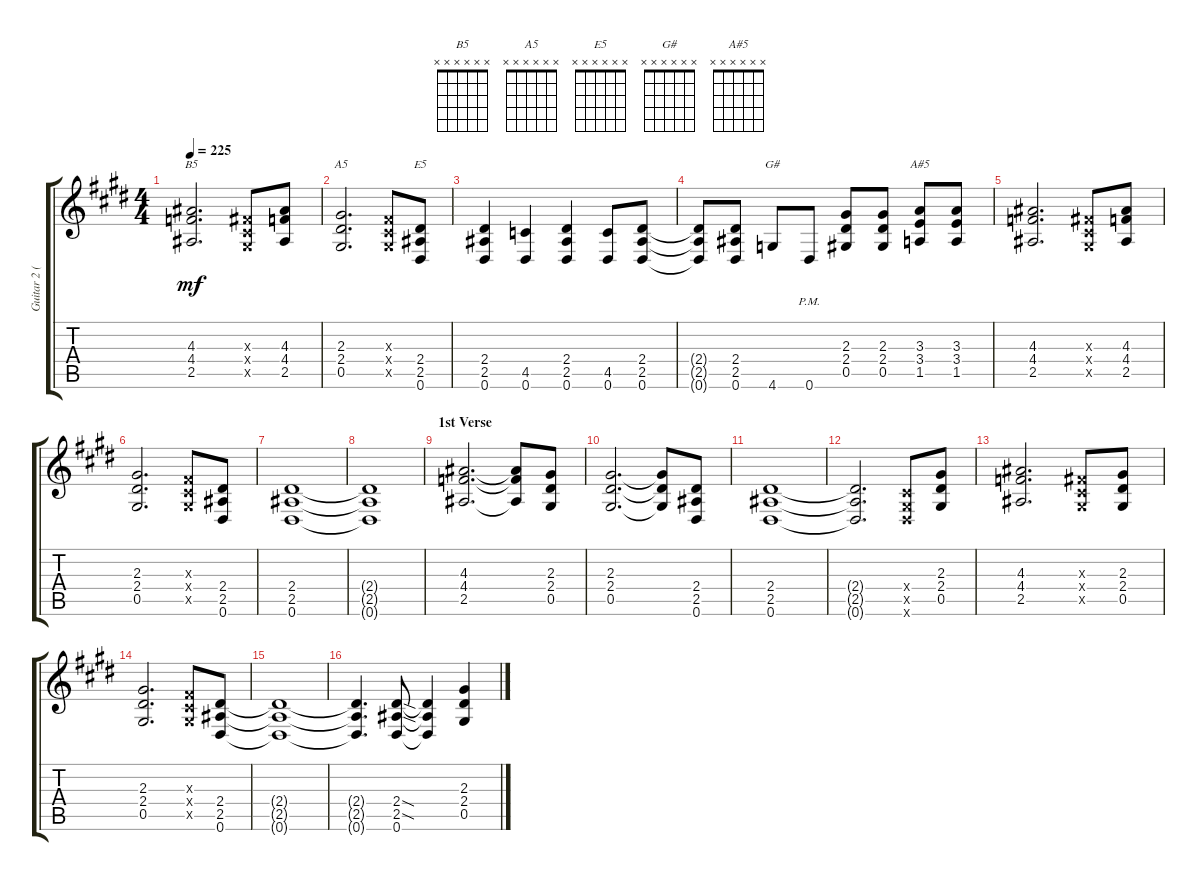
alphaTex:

\track ("Guitar 2 (Izzy)" "Guitar 2 (") {instrument overdrivenguitar}
\staff {score tabs}
\tuning (Eb4 Bb3 Gb3 Db3 Ab2 Eb2) {hide}
\chord ("B5" x x x x x x)
\chord ("A5" x x x x x x)
\chord ("E5" x x x x x x)
\chord ("G#" x x x x x x)
\chord ("A#5" x x x x x x)
\ts (4 4)
\tempo 225
\clef g2
\ks e
(4.3 4.4 2.5).2{d ch "B5" dy mf} (0.3{x} 0.4{x} 0.5{x}).8 (4.3 4.4 2.5).8 |
(2.3 2.4 0.5).2{d ch "A5"} (0.3{x} 0.4{x} 0.5{x}).8 (2.4 2.5 0.6).8{ch "E5"} |
(2.4 2.5 0.6).4 (4.5 0.6).4 (2.4 2.5 0.6).4 (4.5 0.6).8 (2.4 2.5 0.6).8 |
(2.4{t} 2.5{t} 0.6{t}).8 (2.4 2.5 0.6).8 4.6.8{ch "G#"} 0.6{pm}.8 (2.3 2.4 0.5).8 (2.3 2.4 0.5).8 (3.3 3.4 1.5).8{ch "A#5"} (3.3 3.4 1.5).8 |
(4.3 4.4 2.5).2{d} (0.3{x} 0.4{x} 0.5{x}).8 (4.3 4.4 2.5).8 |
(2.3 2.4 0.5).2{d} (0.3{x} 0.4{x} 0.5{x}).8 (2.4 2.5 0.6).8 |
(2.4 2.5 0.6).1 |
(2.4{t} 2.5{t} 0.6{t}).1 |
\section ("" "1st Verse")
(4.3 4.4 2.5).2{d} (4.3{t} 4.4{t} 2.5{t}).8 (2.3 2.4 0.5).8 |
(2.3 2.4 0.5).2{d} (2.3{t} 2.4{t} 0.5{t}).8 (2.4 2.5 0.6).8 |
(2.4 2.5 0.6).1 |
(2.4{t} 2.5{t} 0.6{t}).2{d} (0.4{x} 0.5{x} 0.6{x}).8 (2.3 2.4 0.5).8 |
(4.3 4.4 2.5).2{d} (0.3{x} 0.4{x} 0.5{x}).8 (2.3 2.4 0.5).8 |
(2.3 2.4 0.5).2{d} (0.3{x} 0.4{x} 0.5{x}).8 (2.4 2.5 0.6).8 |
(2.4{t} 2.5{t} 0.6{t}).1 |
(2.4{t} 2.5{t} 0.6{t}).4{d} (2.4{sod} 2.5{sod} 0.6).8 (2.4{t} 2.5{t} 0.6{t}).4 (2.3 2.4 0.5).4
